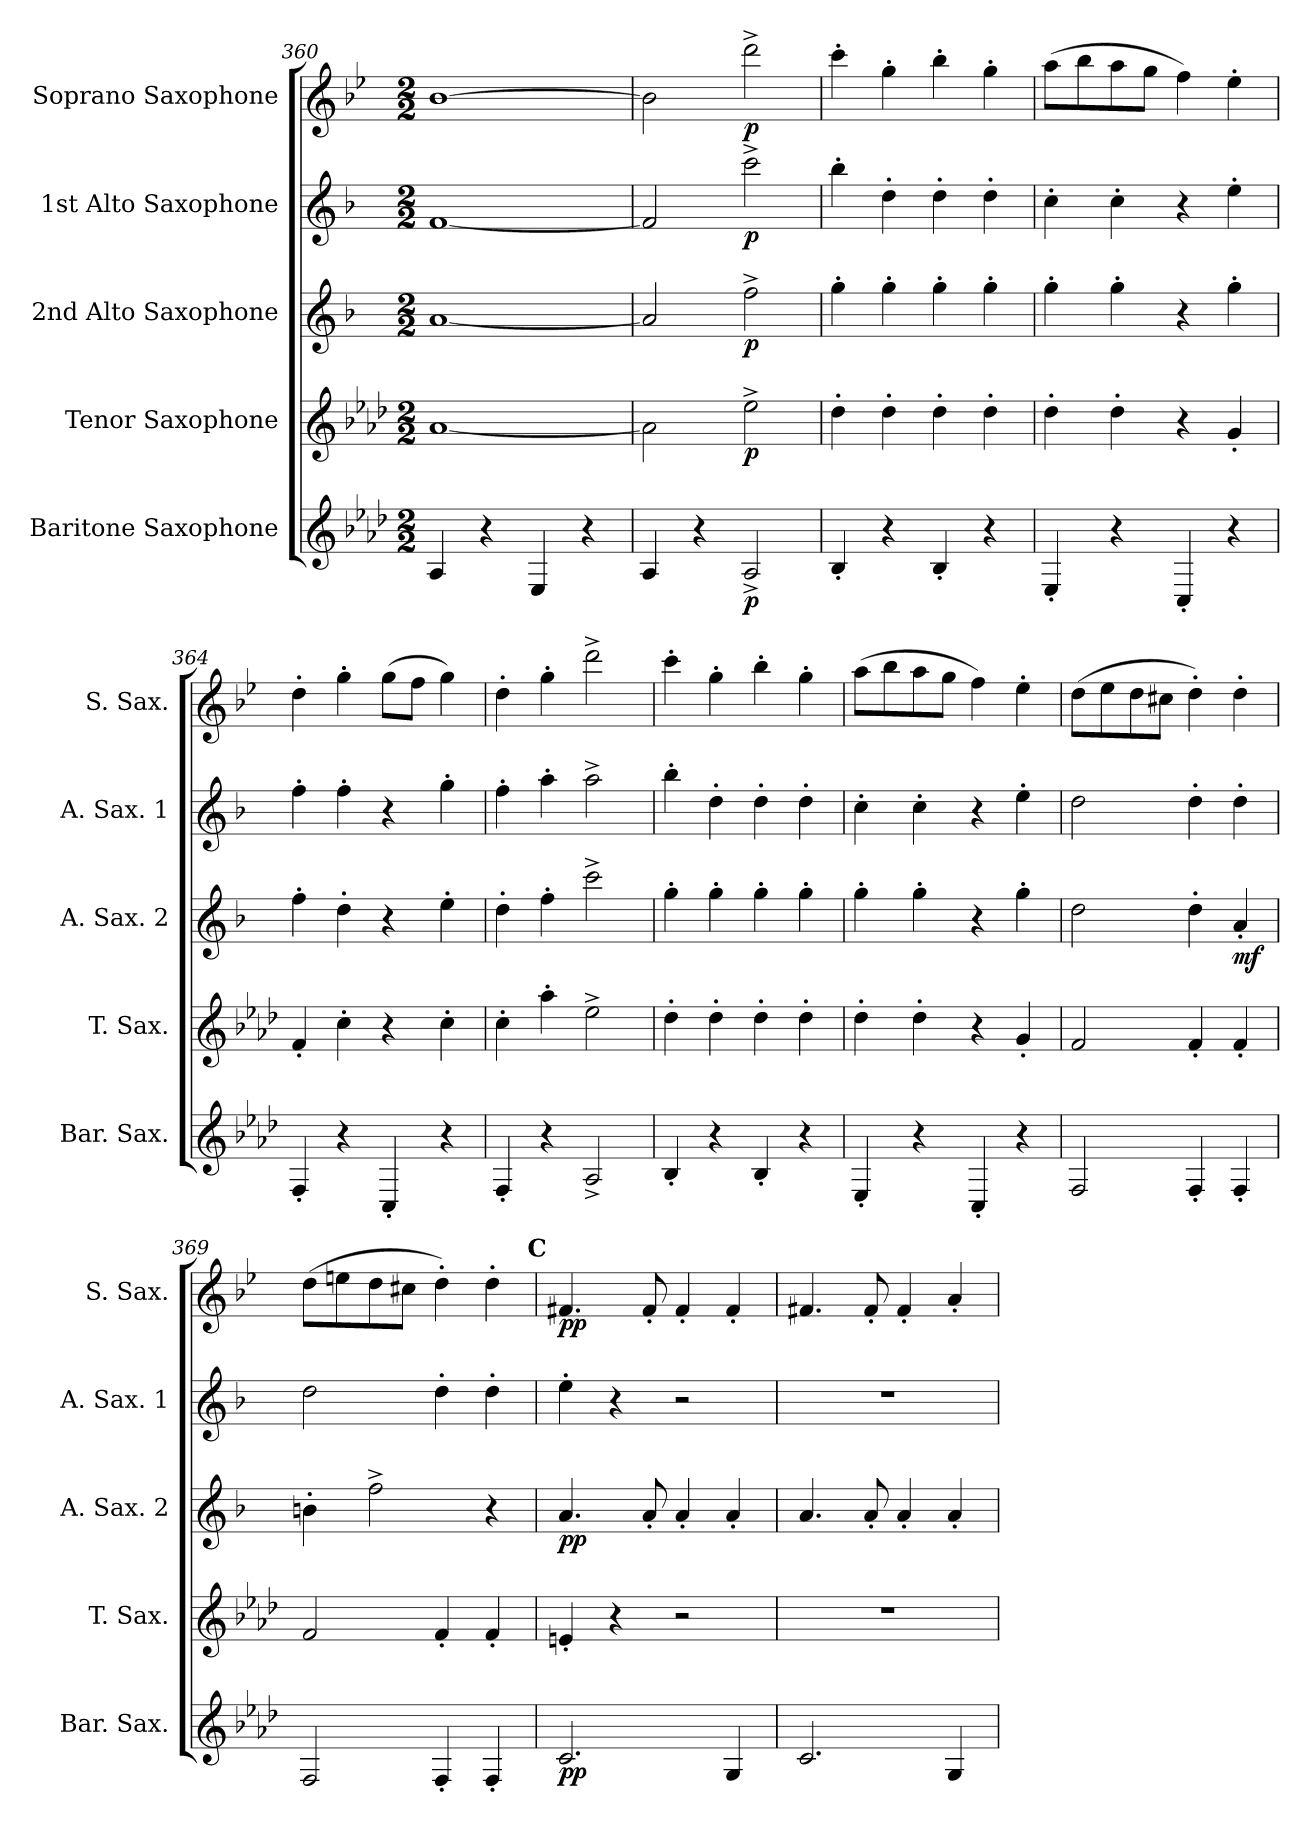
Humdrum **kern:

**kern	**dynam	**kern	**dynam	**kern	**dynam	**kern	**dynam	**kern	**dynam
*part5	*part5	*part4	*part4	*part3	*part3	*part2	*part2	*part1	*part1
*staff5	*staff5	*staff4	*staff4	*staff3	*staff3	*staff2	*staff2	*staff1	*staff1
*I"Baritone Saxophone	*	*I"Tenor Saxophone	*	*I"2nd Alto Saxophone	*	*I"1st Alto Saxophone	*	*I"Soprano Saxophone	*
*I'Bar. Sax.	*	*I'T. Sax.	*	*I'A. Sax. 2	*	*I'A. Sax. 1	*	*I'S. Sax.	*
*clefG2	*	*clefG2	*	*clefG2	*	*clefG2	*	*clefG2	*
*ITrd12c21	*	*ITrd8c14	*	*ITrd5c9	*	*ITrd5c9	*	*ITrd1c2	*
*k[b-e-a-d-]	*	*k[b-e-a-d-]	*	*k[b-e-a-d-]	*	*k[b-e-a-d-]	*	*k[b-e-a-d-]	*
*M2/2	*	*M2/2	*	*M2/2	*	*M2/2	*	*M2/2	*
=360	=360	=360	=360	=360	=360	=360	=360	=360	=360
4AA-/	.	[1A-	.	[1c	.	[1A-	.	[1a-	.
4r	.	.	.	.	.	.	.	.	.
4EE-/	.	.	.	.	.	.	.	.	.
4r	.	.	.	.	.	.	.	.	.
=361	=361	=361	=361	=361	=361	=361	=361	=361	=361
4AA-/	.	2A-\]	.	2c/]	.	2A-/]	.	2a-\]	.
4r	.	.	.	.	.	.	.	.	.
!	!LO:DY:b	!	!LO:DY:b	!	!LO:DY:b	!	!LO:DY:b	!	!LO:DY:b
2AA-^/	p	2e-^\	p	2a-^\	p	2ee-^\	p	2ccc^\	p
=362	=362	=362	=362	=362	=362	=362	=362	=362	=362
4BB-'/	.	4d-'\	.	4b-'\	.	4dd-'\	.	4bb-'\	.
4r	.	4d-'\	.	4b-'\	.	4f'\	.	4ff'\	.
4BB-'/	.	4d-'\	.	4b-'\	.	4f'\	.	4aa-'\	.
4r	.	4d-'\	.	4b-'\	.	4f'\	.	4ff'\	.
=363	=363	=363	=363	=363	=363	=363	=363	=363	=363
4EE-'/	.	4d-'\	.	4b-'\	.	4e-'\	.	(8gg\L	.
.	.	.	.	.	.	.	.	8aa-\	.
4r	.	4d-'\	.	4b-'\	.	4e-'\	.	8gg\	.
.	.	.	.	.	.	.	.	8ff\J	.
4CC'/	.	4r	.	4r	.	4r	.	4ee-\)	.
4r	.	4G'/	.	4b-'\	.	4g'\	.	4dd-'\	.
!!LO:LB:g=z
=364	=364	=364	=364	=364	=364	=364	=364	=364	=364
4FF'/	.	4F'/	.	4a-'\	.	4a-'\	.	4cc'\	.
4r	.	4c'\	.	4f'\	.	4a-'\	.	4ff'\	.
4CC'/	.	4r	.	4r	.	4r	.	(8ff\L	.
.	.	.	.	.	.	.	.	8ee-\J	.
4r	.	4c'\	.	4g'\	.	4b-'\	.	4ff\)	.
=365	=365	=365	=365	=365	=365	=365	=365	=365	=365
4FF'/	.	4c'\	.	4f'\	.	4a-'\	.	4cc'\	.
4r	.	4a-'\	.	4a-'\	.	4cc'\	.	4ff'\	.
2AA-^/	.	2e-^\	.	2ee-^\	.	2cc^\	.	2ccc^\	.
=366	=366	=366	=366	=366	=366	=366	=366	=366	=366
4BB-'/	.	4d-'\	.	4b-'\	.	4dd-'\	.	4bb-'\	.
4r	.	4d-'\	.	4b-'\	.	4f'\	.	4ff'\	.
4BB-'/	.	4d-'\	.	4b-'\	.	4f'\	.	4aa-'\	.
4r	.	4d-'\	.	4b-'\	.	4f'\	.	4ff'\	.
=367	=367	=367	=367	=367	=367	=367	=367	=367	=367
4EE-'/	.	4d-'\	.	4b-'\	.	4e-'\	.	(8gg\L	.
.	.	.	.	.	.	.	.	8aa-\	.
4r	.	4d-'\	.	4b-'\	.	4e-'\	.	8gg\	.
.	.	.	.	.	.	.	.	8ff\J	.
4CC'/	.	4r	.	4r	.	4r	.	4ee-\)	.
4r	.	4G'/	.	4b-'\	.	4g'\	.	4dd-'\	.
=368	=368	=368	=368	=368	=368	=368	=368	=368	=368
2FF/	.	2F/	.	2f\	.	2f\	.	(8cc\L	.
.	.	.	.	.	.	.	.	8dd-\	.
.	.	.	.	.	.	.	.	8cc\	.
.	.	.	.	.	.	.	.	8bn\J	.
4FF'/	.	4F'/	.	4f'\	.	4f'\	.	4cc'\)	.
!	!	!	!	!	!LO:DY:b	!	!	!	!
4FF'/	.	4F'/	.	4c'/	mf	4f'\	.	4cc'\	.
=369	=369	=369	=369	=369	=369	=369	=369	=369	=369
2FF/	.	2F/	.	4dn'\	.	2f\	.	(8cc\L	.
.	.	.	.	.	.	.	.	8ddn\	.
.	.	.	.	2a-^\	.	.	.	8cc\	.
.	.	.	.	.	.	.	.	8bn\J	.
4FF'/	.	4F'/	.	.	.	4f'\	.	4cc'\)	.
4FF'/	.	4F'/	.	4r	.	4f'\	.	4cc'\	.
!!LO:PB:g=z
!!LO:REH:place=s1:a:B:enc=none:fs=14:t=C
=370	=370	=370	=370	=370	=370	=370	=370	=370	=370
!	!LO:DY:b	!	!	!	!LO:DY:b	!	!	!	!LO:DY:b
2.C/	pp	4En'/	.	4.c/	pp	4g'\	.	4.en/	pp
.	.	4r	.	.	.	4r	.	.	.
.	.	.	.	8c'/	.	.	.	8e'/	.
.	.	2r	.	4c'/	.	2r	.	4e'/	.
4GG/	.	.	.	4c'/	.	.	.	4e'/	.
=371	=371	=371	=371	=371	=371	=371	=371	=371	=371
2.C/	.	1r	.	4.c/	.	1r	.	4.en/	.
.	.	.	.	8c'/	.	.	.	8e'/	.
.	.	.	.	4c'/	.	.	.	4e'/	.
4GG/	.	.	.	4c'/	.	.	.	4g'/	.
=	=	=	=	=	=	=	=	=	=
*-	*-	*-	*-	*-	*-	*-	*-	*-	*-
